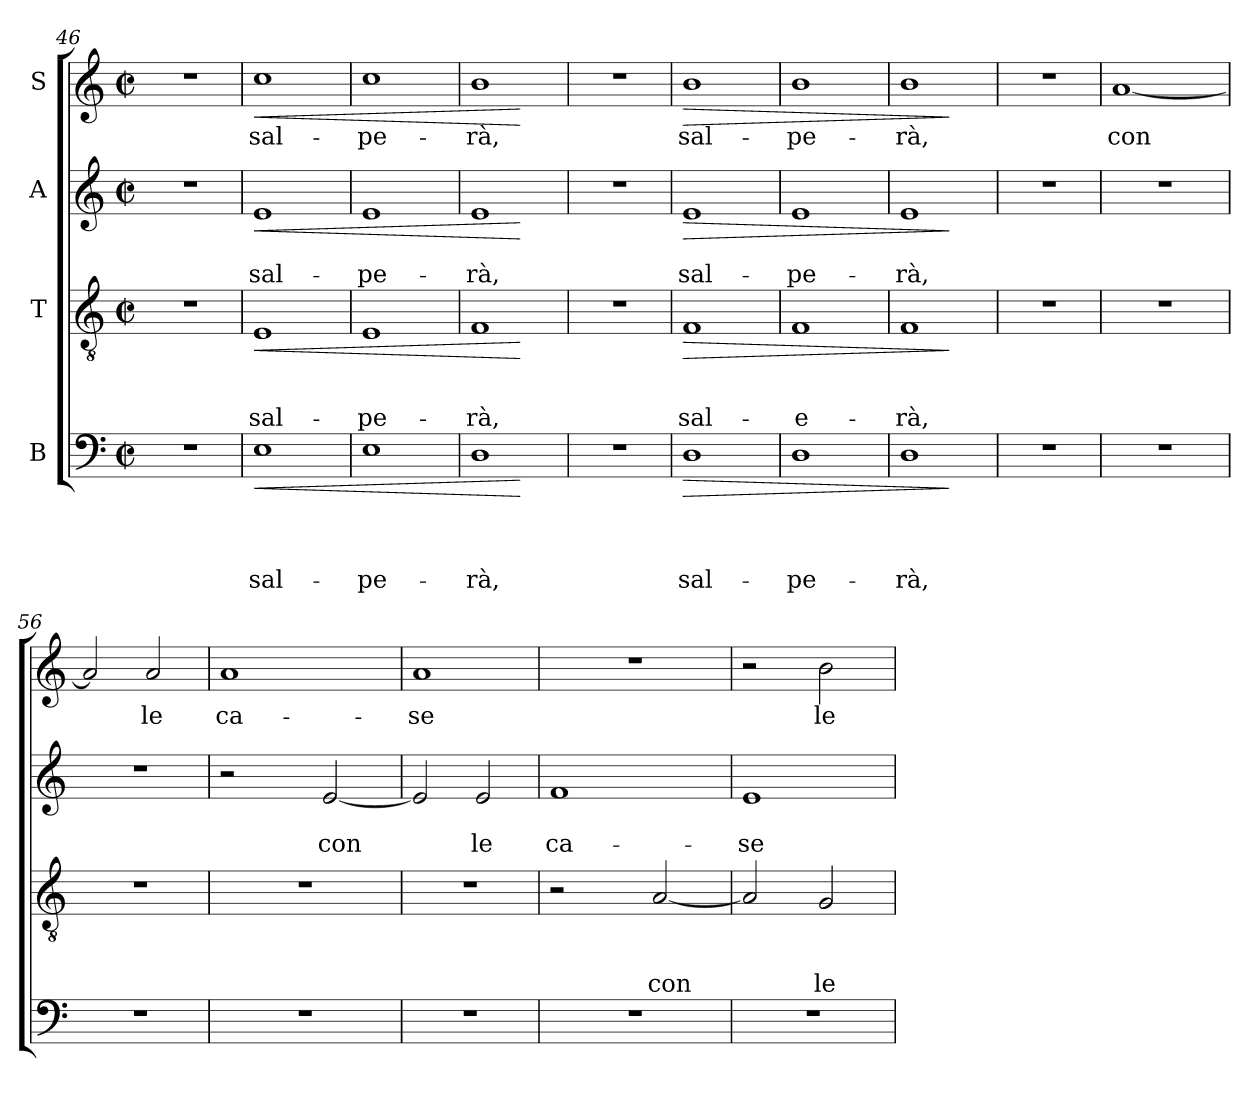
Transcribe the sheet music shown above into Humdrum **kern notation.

**kern	**text	**text	**text	**text	**dynam	**kern	**text	**text	**text	**dynam	**kern	**text	**text	**dynam	**kern	**text	**dynam
*part4	*part4	*part4	*part4	*part4	*part4	*part3	*part3	*part3	*part3	*part3	*part2	*part2	*part2	*part2	*part1	*part1	*part1
*staff4	*staff4	*staff4	*staff4	*staff4	*staff4	*staff3	*staff3	*staff3	*staff3	*staff3	*staff2	*staff2	*staff2	*staff2	*staff1	*staff1	*staff1
*I"B	*	*	*	*	*	*I"T	*	*	*	*	*I"A	*	*	*	*I"S	*	*
*clefF4	*	*	*	*	*	*clefGv2	*	*	*	*	*clefG2	*	*	*	*clefG2	*	*
*k[]	*	*	*	*	*	*k[]	*	*	*	*	*k[]	*	*	*	*k[]	*	*
*C:	*	*	*	*	*	*C:	*	*	*	*	*C:	*	*	*	*C:	*	*
*M2/2	*	*	*	*	*	*M2/2	*	*	*	*	*M2/2	*	*	*	*M2/2	*	*
*met(c|)	*	*	*	*	*	*met(c|)	*	*	*	*	*met(c|)	*	*	*	*met(c|)	*	*
=46	=46	=46	=46	=46	=46	=46	=46	=46	=46	=46	=46	=46	=46	=46	=46	=46	=46
1r	.	.	.	.	.	1r	.	.	.	.	1r	.	.	.	1r	.	.
=47	=47	=47	=47	=47	=47	=47	=47	=47	=47	=47	=47	=47	=47	=47	=47	=47	=47
!	!	!	!	!LO:LY:b	!LO:HP:b	!	!	!	!LO:LY:b	!LO:HP:b	!	!	!LO:LY:b	!LO:HP:b	!	!LO:LY:b	!LO:HP:b
1E	.	.	.	sal-	<	1E	.	.	sal-	<	1e	.	sal-	<	1cc	sal-	<
=48	=48	=48	=48	=48	=48	=48	=48	=48	=48	=48	=48	=48	=48	=48	=48	=48	=48
!	!	!	!	!LO:LY:b	!	!	!	!	!LO:LY:b	!	!	!	!LO:LY:b	!	!	!LO:LY:b	!
1E	.	.	.	-pe-	.	1E	.	.	-pe-	.	1e	.	-pe-	.	1cc	-pe-	.
=49	=49	=49	=49	=49	=49	=49	=49	=49	=49	=49	=49	=49	=49	=49	=49	=49	=49
!	!	!	!	!LO:LY:b	!	!	!	!	!LO:LY:b	!	!	!	!LO:LY:b	!	!	!LO:LY:b	!
1D	.	.	.	-rà,	.	1F	.	.	-rà,	.	1e	.	-rà,	.	1b	-rà,	.
.	.	.	.	.	[	.	.	.	.	[	.	.	.	[	.	.	[
=50	=50	=50	=50	=50	=50	=50	=50	=50	=50	=50	=50	=50	=50	=50	=50	=50	=50
1r	.	.	.	.	.	1r	.	.	.	.	1r	.	.	.	1r	.	.
!!LO:LB:g=z
=51	=51	=51	=51	=51	=51	=51	=51	=51	=51	=51	=51	=51	=51	=51	=51	=51	=51
!	!	!	!	!LO:LY:b	!LO:HP:b	!	!	!	!LO:LY:b	!LO:HP:b	!	!	!LO:LY:b	!LO:HP:b	!	!LO:LY:b	!LO:HP:b
1D	.	.	.	sal-	>	1F	.	.	sal-	>	1e	.	sal-	>	1b	sal-	>
=52	=52	=52	=52	=52	=52	=52	=52	=52	=52	=52	=52	=52	=52	=52	=52	=52	=52
!	!	!	!	!LO:LY:b	!	!	!	!	!LO:LY:b	!	!	!	!LO:LY:b	!	!	!LO:LY:b	!
1D	.	.	.	-pe-	.	1F	.	.	-e-	.	1e	.	-pe-	.	1b	-pe-	.
=53	=53	=53	=53	=53	=53	=53	=53	=53	=53	=53	=53	=53	=53	=53	=53	=53	=53
!	!	!	!	!LO:LY:b	!	!	!	!	!LO:LY:b	!	!	!	!LO:LY:b	!	!	!LO:LY:b	!
1D	.	.	.	-rà,	.	1F	.	.	-rà,	.	1e	.	-rà,	.	1b	-rà,	.
.	.	.	.	.	]	.	.	.	.	]	.	.	.	]	.	.	]
=54	=54	=54	=54	=54	=54	=54	=54	=54	=54	=54	=54	=54	=54	=54	=54	=54	=54
1r	.	.	.	.	.	1r	.	.	.	.	1r	.	.	.	1r	.	.
=55	=55	=55	=55	=55	=55	=55	=55	=55	=55	=55	=55	=55	=55	=55	=55	=55	=55
!	!	!	!	!	!	!	!	!	!	!	!	!	!	!	!	!LO:LY:b	!
*	*	*	*	*	*	*	*	*	*	*	*	*	*	*	*^	*	*
1r	.	.	.	.	.	1r	.	.	.	.	1r	.	.	.	[<1a	8ryy	con	.
.	.	.	.	.	.	.	.	.	.	.	.	.	.	.	.	2..ryy	.	.
*	*	*	*	*	*	*	*	*	*	*	*	*	*	*	*v	*v	*	*
=56	=56	=56	=56	=56	=56	=56	=56	=56	=56	=56	=56	=56	=56	=56	=56	=56	=56
1r	.	.	.	.	.	1r	.	.	.	.	1r	.	.	.	2a/]	.	.
!	!	!	!	!	!	!	!	!	!	!	!	!	!	!	!	!LO:LY:b	!
.	.	.	.	.	.	.	.	.	.	.	.	.	.	.	2a/	le	.
=57	=57	=57	=57	=57	=57	=57	=57	=57	=57	=57	=57	=57	=57	=57	=57	=57	=57
!	!	!	!	!	!	!	!	!	!	!	!	!	!	!	!	!LO:LY:b	!
*	*	*	*	*	*	*	*	*	*	*	*^	*	*	*	*	*	*
1r	.	.	.	.	.	1r	.	.	.	.	2r	4ryy	.	.	.	1a	ca-	.
.	.	.	.	.	.	.	.	.	.	.	.	8ryy	.	.	.	.	.	.
.	.	.	.	.	.	.	.	.	.	.	.	32ryy	.	.	.	.	.	.
.	.	.	.	.	.	.	.	.	.	.	.	2ryy	.	.	.	.	.	.
!	!	!	!	!	!	!	!	!	!	!	!	!	!	!LO:LY:b	!	!	!	!
.	.	.	.	.	.	.	.	.	.	.	[<2e/	.	.	con	.	.	.	.
.	.	.	.	.	.	.	.	.	.	.	.	16.ryy	.	.	.	.	.	.
=58	=58	=58	=58	=58	=58	=58	=58	=58	=58	=58	=58	=58	=58	=58	=58	=58	=58	=58
!	!	!	!	!	!	!	!	!	!	!	!	!	!	!	!	!	!LO:LY:b	!
*	*	*	*	*	*	*	*	*	*	*	*v	*v	*	*	*	*	*	*
1r	.	.	.	.	.	1r	.	.	.	.	2e/]	.	.	.	1a	-se	.
!	!	!	!	!	!	!	!	!	!	!	!	!	!LO:LY:b	!	!	!	!
.	.	.	.	.	.	.	.	.	.	.	2e/	.	le	.	.	.	.
=59	=59	=59	=59	=59	=59	=59	=59	=59	=59	=59	=59	=59	=59	=59	=59	=59	=59
!	!	!	!	!	!	!	!	!	!	!	!	!	!LO:LY:b	!	!	!	!
*	*	*	*	*	*	*^	*	*	*	*	*	*	*	*	*	*	*
1r	.	.	.	.	.	2r	4ryy	.	.	.	.	1f	.	ca-	.	1r	.	.
.	.	.	.	.	.	.	8ryy	.	.	.	.	.	.	.	.	.	.	.
.	.	.	.	.	.	.	32ryy	.	.	.	.	.	.	.	.	.	.	.
.	.	.	.	.	.	.	2ryy	.	.	.	.	.	.	.	.	.	.	.
!	!	!	!	!	!	!	!	!	!	!LO:LY:b	!	!	!	!	!	!	!	!
.	.	.	.	.	.	[<2A/	.	.	.	con	.	.	.	.	.	.	.	.
.	.	.	.	.	.	.	16.ryy	.	.	.	.	.	.	.	.	.	.	.
=60	=60	=60	=60	=60	=60	=60	=60	=60	=60	=60	=60	=60	=60	=60	=60	=60	=60	=60
!	!	!	!	!	!	!	!	!	!	!	!	!	!	!LO:LY:b	!	!	!	!
*	*	*	*	*	*	*v	*v	*	*	*	*	*	*	*	*	*^	*	*
1r	.	.	.	.	.	2A/]	.	.	.	.	1e	.	-se	.	2r	4..ryy	.	.
.	.	.	.	.	.	.	.	.	.	.	.	.	.	.	.	2ryy	.	.
!	!	!	!	!	!	!	!	!	!LO:LY:b	!	!	!	!	!	!	!	!LO:LY:b	!
.	.	.	.	.	.	2G/	.	.	le	.	.	.	.	.	2b\	.	le	.
.	.	.	.	.	.	.	.	.	.	.	.	.	.	.	.	16ryy	.	.
*	*	*	*	*	*	*	*	*	*	*	*	*	*	*	*v	*v	*	*
=	=	=	=	=	=	=	=	=	=	=	=	=	=	=	=	=	=
*-	*-	*-	*-	*-	*-	*-	*-	*-	*-	*-	*-	*-	*-	*-	*-	*-	*-
